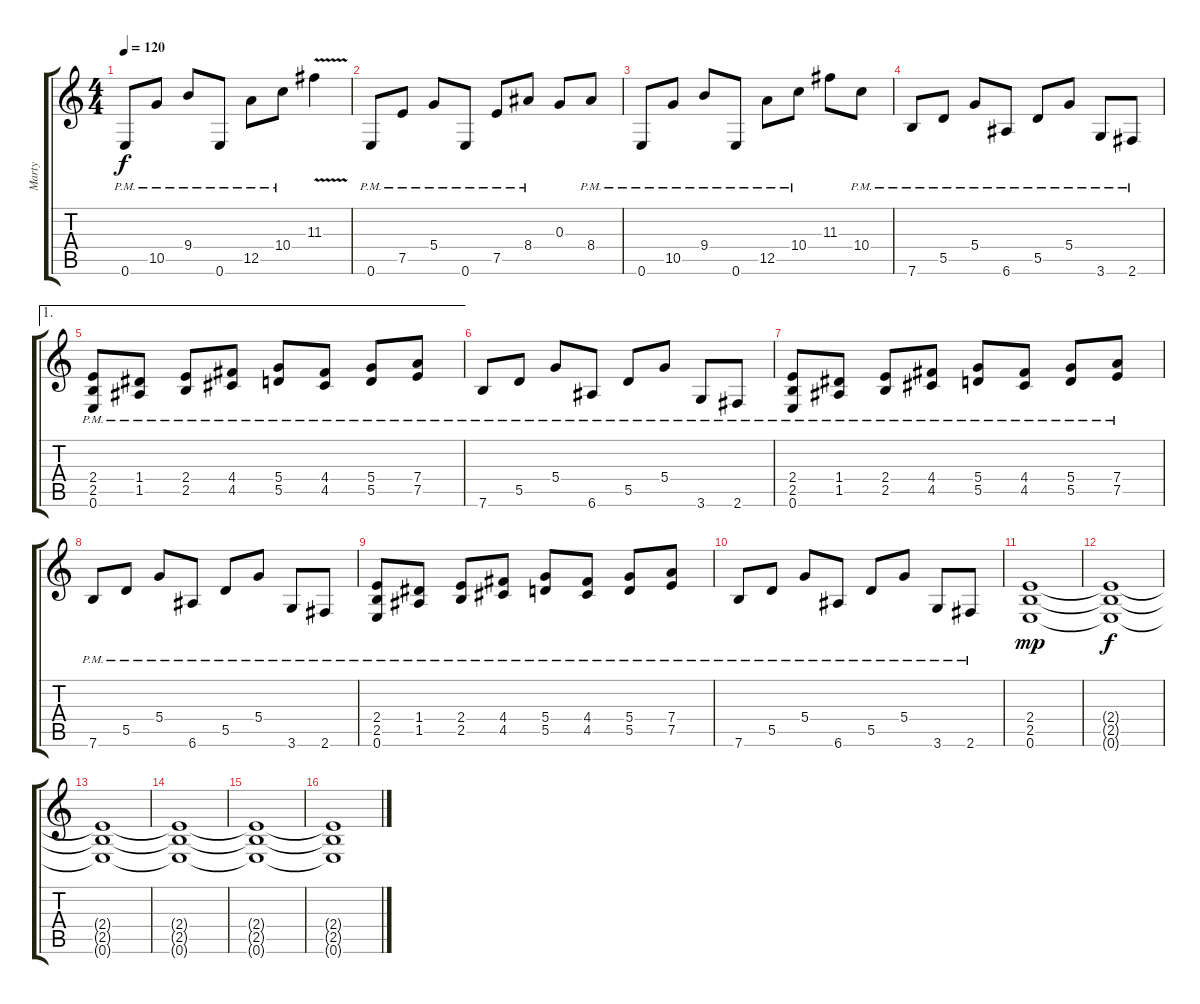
\track ("Marty" "Marty") {instrument distortionguitar}
\staff {score tabs}
\tuning (E4 B3 G3 D3 A2 E2) {hide}
\ts (4 4)
\tempo 120
\clef g2
\ks c
0.6{pm}.8{dy f} 10.5{pm}.8 9.4{pm}.8 0.6{pm}.8 12.5{pm}.8 10.4{pm}.8 11.3{v}.4 |
0.6{pm}.8 7.5{pm}.8 5.4{pm}.8 0.6{pm}.8 7.5{pm}.8 8.4{pm}.8 0.3.8 8.4{pm}.8 |
0.6{pm}.8 10.5{pm}.8 9.4{pm}.8 0.6{pm}.8 12.5{pm}.8 10.4{pm}.8 11.3.8 10.4{pm}.8 |
7.6{pm}.8 5.5{pm}.8 5.4{pm}.8 6.6{pm}.8 5.5{pm}.8 5.4{pm}.8 3.6{pm}.8 2.6{pm}.8 |
\ae 1
(2.4{pm} 2.5{pm} 0.6{pm}).8 (1.4{pm} 1.5{pm}).8 (2.4{pm} 2.5{pm}).8 (4.4{pm} 4.5{pm}).8 (5.4{pm} 5.5{pm}).8 (4.4{pm} 4.5{pm}).8 (5.4{pm} 5.5{pm}).8 (7.4{pm} 7.5{pm}).8 |
7.6{pm}.8 5.5{pm}.8 5.4{pm}.8 6.6{pm}.8 5.5{pm}.8 5.4{pm}.8 3.6{pm}.8 2.6{pm}.8 |
(2.4{pm} 2.5{pm} 0.6{pm}).8 (1.4{pm} 1.5{pm}).8 (2.4{pm} 2.5{pm}).8 (4.4{pm} 4.5{pm}).8 (5.4{pm} 5.5{pm}).8 (4.4{pm} 4.5{pm}).8 (5.4{pm} 5.5{pm}).8 (7.4{pm} 7.5{pm}).8 |
7.6{pm}.8 5.5{pm}.8 5.4{pm}.8 6.6{pm}.8 5.5{pm}.8 5.4{pm}.8 3.6{pm}.8 2.6{pm}.8 |
(2.4{pm} 2.5{pm} 0.6{pm}).8 (1.4{pm} 1.5{pm}).8 (2.4{pm} 2.5{pm}).8 (4.4{pm} 4.5{pm}).8 (5.4{pm} 5.5{pm}).8 (4.4{pm} 4.5{pm}).8 (5.4{pm} 5.5{pm}).8 (7.4{pm} 7.5{pm}).8 |
7.6{pm}.8 5.5{pm}.8 5.4{pm}.8 6.6{pm}.8 5.5{pm}.8 5.4{pm}.8 3.6{pm}.8 2.6{pm}.8 |
(2.4 2.5 0.6).1{dy mp} |
(2.4{t} 2.5{t} 0.6{t}).1{dy f} |
(2.4{t} 2.5{t} 0.6{t}).1 |
(2.4{t} 2.5{t} 0.6{t}).1 |
(2.4{t} 2.5{t} 0.6{t}).1 |
(2.4{t} 2.5{t} 0.6{t}).1
